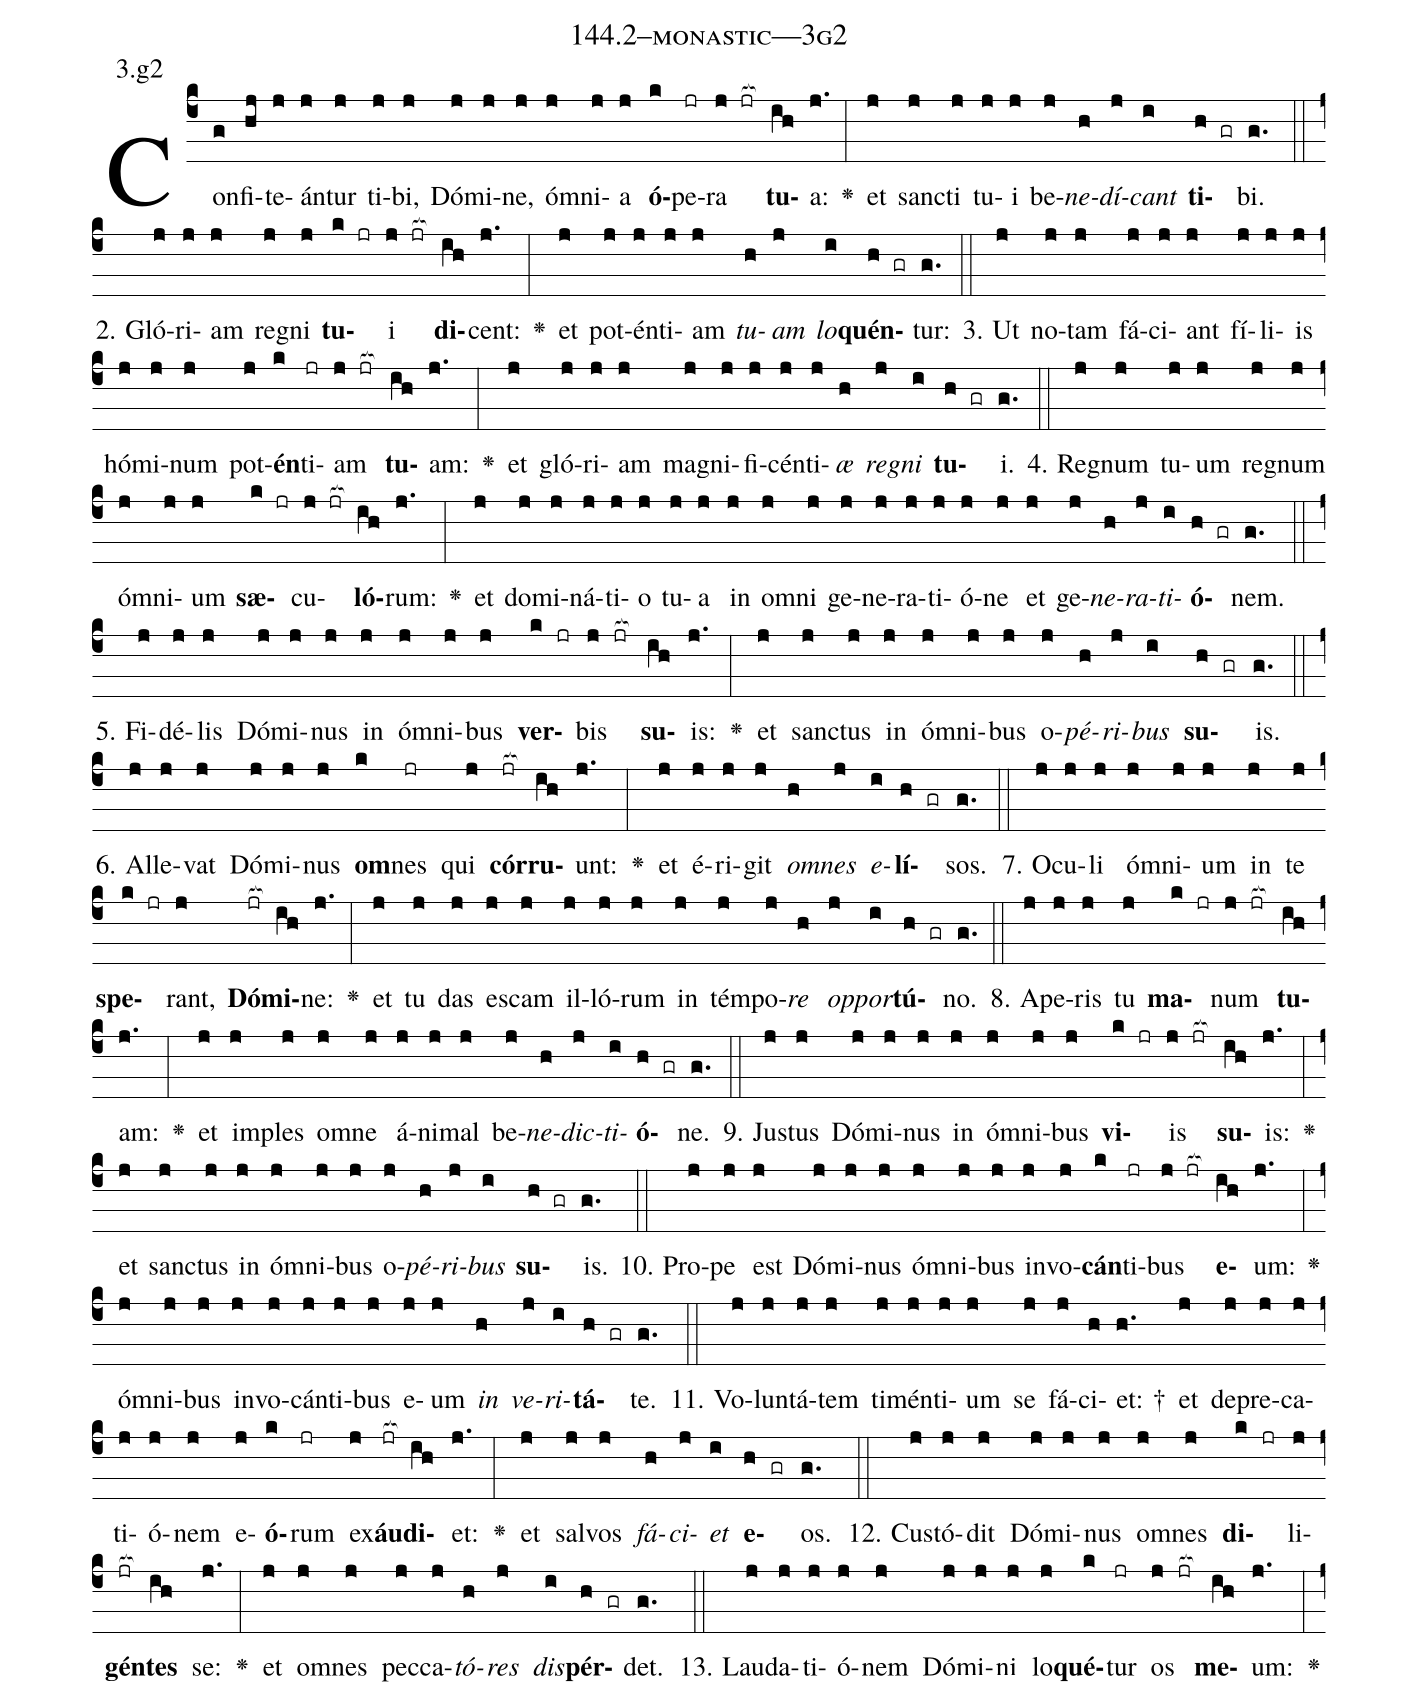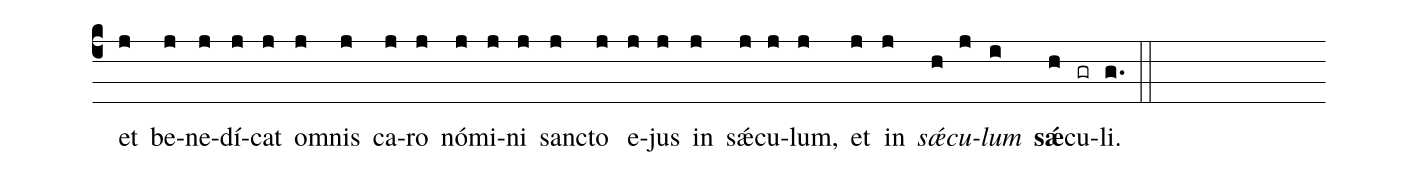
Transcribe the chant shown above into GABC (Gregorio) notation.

name: 144.2--monastic---3g2;
annotation: 3.g2;
%%
(c4)Con(g)fi(hj)te(j)án(j)tur(j) ti(j)bi,(j) Dó(j)mi(j)ne,(j) óm(j)ni(j)a(j) <b>ó</b>(k)pe(jr)ra(j jr[ocb:1{]) <b>tu</b>(ih[ocb:0}])a:(j.) <v>\greheightstar</v>(:) et(j) sanc(j)ti(j) tu(j)i(j) be(j)<i>ne</i>(h)<i>dí</i>(j)<i>cant</i>(i) <b>ti</b>(h gr)bi.(g.) (::)
2. Gló(j)ri(j)am(j) re(j)gni(j) <b>tu</b>(k jr)i(j jr[ocb:1{]) <b>di</b>(ih[ocb:0}])cent:(j.) <v>\greheightstar</v>(:) et(j) pot(j)én(j)ti(j)am(j) <i>tu</i>(h)<i>am</i>(j) <i>lo</i>(i)<b>quén</b>(h gr)tur:(g.) (::)
3. Ut(j) no(j)tam(j) fá(j)ci(j)ant(j) fí(j)li(j)is(j) hó(j)mi(j)num(j) pot(j)<b>én</b>(k)ti(jr)am(j jr[ocb:1{]) <b>tu</b>(ih[ocb:0}])am:(j.) <v>\greheightstar</v>(:) et(j) gló(j)ri(j)am(j) ma(j)gni(j)fi(j)cén(j)ti(j)<i>æ</i>(h) <i>re</i>(j)<i>gni</i>(i) <b>tu</b>(h gr)i.(g.) (::)
4. Re(j)gnum(j) tu(j)um(j) re(j)gnum(j) óm(j)ni(j)um(j) <b>sæ</b>(k jr)cu(j jr[ocb:1{])<b>ló</b>(ih[ocb:0}])rum:(j.) <v>\greheightstar</v>(:) et(j) do(j)mi(j)ná(j)ti(j)o(j) tu(j)a(j) in(j) om(j)ni(j) ge(j)ne(j)ra(j)ti(j)ó(j)ne(j) et(j) ge(j)<i>ne</i>(h)<i>ra</i>(j)<i>ti</i>(i)<b>ó</b>(h gr)nem.(g.) (::)
5. Fi(j)dé(j)lis(j) Dó(j)mi(j)nus(j) in(j) óm(j)ni(j)bus(j) <b>ver</b>(k jr)bis(j jr[ocb:1{]) <b>su</b>(ih[ocb:0}])is:(j.) <v>\greheightstar</v>(:) et(j) sanc(j)tus(j) in(j) óm(j)ni(j)bus(j) o(j)<i>pé</i>(h)<i>ri</i>(j)<i>bus</i>(i) <b>su</b>(h gr)is.(g.) (::)
6. Al(j)le(j)vat(j) Dó(j)mi(j)nus(j) <b>om</b>(k)nes(jr) qui(j) <b>cór</b>(jr[ocb:1{])<b>ru</b>(ih[ocb:0}])unt:(j.) <v>\greheightstar</v>(:) et(j) é(j)ri(j)git(j) <i>om</i>(h)<i>nes</i>(j) <i>e</i>(i)<b>lí</b>(h gr)sos.(g.) (::)
7. O(j)cu(j)li(j) óm(j)ni(j)um(j) in(j) te(j) <b>spe</b>(k jr)rant,(j) <b>Dó</b>(jr[ocb:1{])<b>mi</b>(ih[ocb:0}])ne:(j.) <v>\greheightstar</v>(:) et(j) tu(j) das(j) es(j)cam(j) il(j)ló(j)rum(j) in(j) tém(j)po(j)<i>re</i>(h) <i>op</i>(j)<i>por</i>(i)<b>tú</b>(h gr)no.(g.) (::)
8. A(j)pe(j)ris(j) tu(j) <b>ma</b>(k jr)num(j jr[ocb:1{]) <b>tu</b>(ih[ocb:0}])am:(j.) <v>\greheightstar</v>(:) et(j) im(j)ples(j) om(j)ne(j) á(j)ni(j)mal(j) be(j)<i>ne</i>(h)<i>dic</i>(j)<i>ti</i>(i)<b>ó</b>(h gr)ne.(g.) (::)
9. Jus(j)tus(j) Dó(j)mi(j)nus(j) in(j) óm(j)ni(j)bus(j) <b>vi</b>(k jr)is(j jr[ocb:1{]) <b>su</b>(ih[ocb:0}])is:(j.) <v>\greheightstar</v>(:) et(j) sanc(j)tus(j) in(j) óm(j)ni(j)bus(j) o(j)<i>pé</i>(h)<i>ri</i>(j)<i>bus</i>(i) <b>su</b>(h gr)is.(g.) (::)
10. Pro(j)pe(j) est(j) Dó(j)mi(j)nus(j) óm(j)ni(j)bus(j) in(j)vo(j)<b>cán</b>(k)ti(jr)bus(j jr[ocb:1{]) <b>e</b>(ih[ocb:0}])um:(j.) <v>\greheightstar</v>(:) óm(j)ni(j)bus(j) in(j)vo(j)cán(j)ti(j)bus(j) e(j)um(j) <i>in</i>(h) <i>ve</i>(j)<i>ri</i>(i)<b>tá</b>(h gr)te.(g.) (::)
11. Vo(j)lun(j)tá(j)tem(j) ti(j)mén(j)ti(j)um(j) se(j) fá(j)ci(h)et: †(h.) et(j) de(j)pre(j)ca(j)ti(j)ó(j)nem(j) e(j)<b>ó</b>(k)rum(jr) ex(j)<b>áu</b>(jr[ocb:1{])<b>di</b>(ih[ocb:0}])et:(j.) <v>\greheightstar</v>(:) et(j) sal(j)vos(j) <i>fá</i>(h)<i>ci</i>(j)<i>et</i>(i) <b>e</b>(h gr)os.(g.) (::)
12. Cus(j)tó(j)dit(j) Dó(j)mi(j)nus(j) om(j)nes(j) <b>di</b>(k jr)li(j)<b>gén</b>(jr[ocb:1{])<b>tes</b>(ih[ocb:0}]) se:(j.) <v>\greheightstar</v>(:) et(j) om(j)nes(j) pec(j)ca(j)<i>tó</i>(h)<i>res</i>(j) <i>dis</i>(i)<b>pér</b>(h gr)det.(g.) (::)
13. Lau(j)da(j)ti(j)ó(j)nem(j) Dó(j)mi(j)ni(j) lo(j)<b>qué</b>(k)tur(jr) os(j jr[ocb:1{]) <b>me</b>(ih[ocb:0}])um:(j.) <v>\greheightstar</v>(:) et(j) be(j)ne(j)dí(j)cat(j) om(j)nis(j) ca(j)ro(j) nó(j)mi(j)ni(j) sanc(j)to(j) e(j)jus(j) in(j) sǽ(j)cu(j)lum,(j) et(j) in(j) <i>sǽ</i>(h)<i>cu</i>(j)<i>lum</i>(i) <b>sǽ</b>(h)cu(gr)li.(g.) (::)
